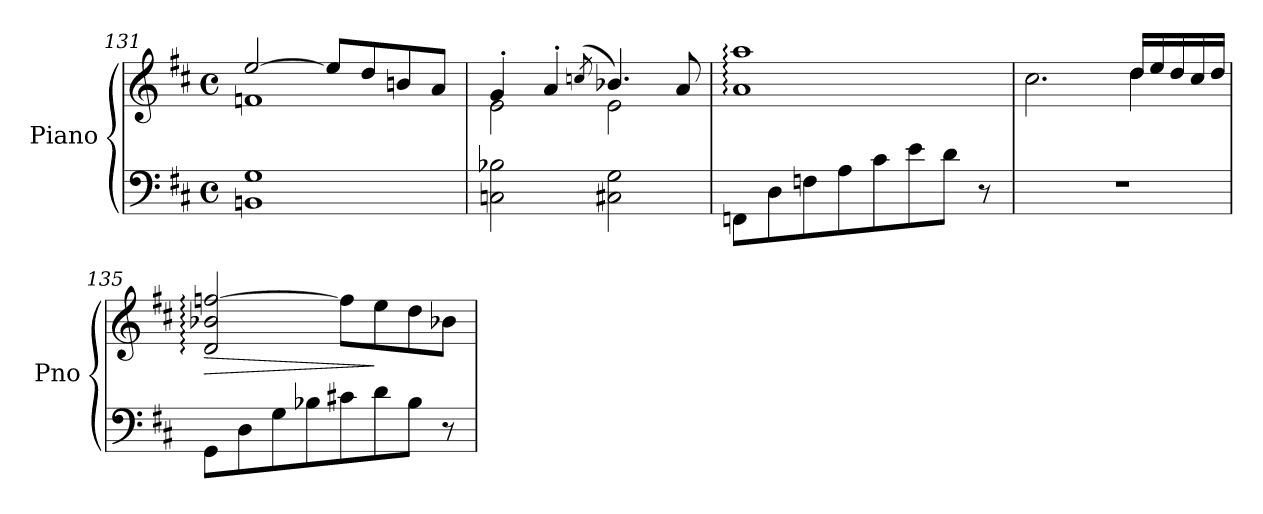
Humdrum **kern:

**kern	**kern	**dynam
*part1	*part1	*part1
*staff2	*staff1	*staff1/2
*I"Piano	*	*
*I'Pno	*	*
*clefF4	*clefG2	*
*k[f#c#]	*k[f#c#]	*
*M4/4	*M4/4	*
*met(c)	*met(c)	*
=131	=131	=131
*	*^	*
1BBn 1G	[2ee/	1fn	.
.	8ee/L]	.	.
.	8dd/	.	.
.	8bn/	.	.
.	8a/J	.	.
=132	=132	=132	=132
2Cn\ 2B-X\	4g'/	2e\	.
.	4a'/	.	.
.	(8qccn/	.	.
2C#X\ 2G\	4.b-X/)	2e\	.
.	8a/	.	.
*	*v	*v	*
=133	=133	=133
8FFn\L	1a: 1aa:	.
8D\	.	.
8Fn\	.	.
8A\	.	.
8c#\	.	.
8e\	.	.
8d\J	.	.
8r	.	.
=134	=134	=134
*	*^	*
1r	2.cc#\	2.ryy	.
*	*	*Xtuplet	*
.	4dd\	20dd/LL	.
.	.	20ee/	.
.	.	20dd/	.
.	.	20cc#/	.
.	.	20dd/JJ	.
!!LO:LB:g=z
=135	=135	=135	=135
!	!	!	!LO:HP:b
*	*v	*v	*
8GG\L	2d/: 2b-X/: [2ffn/:	>
8D\	.	.
8G\	.	.
8B-X\	.	.
8c#X\	8ff\L]	.
8d\	8ee\	]
8B-\J	8dd\	.
8r	8b-X\J	.
=	=	=
*-	*-	*-
